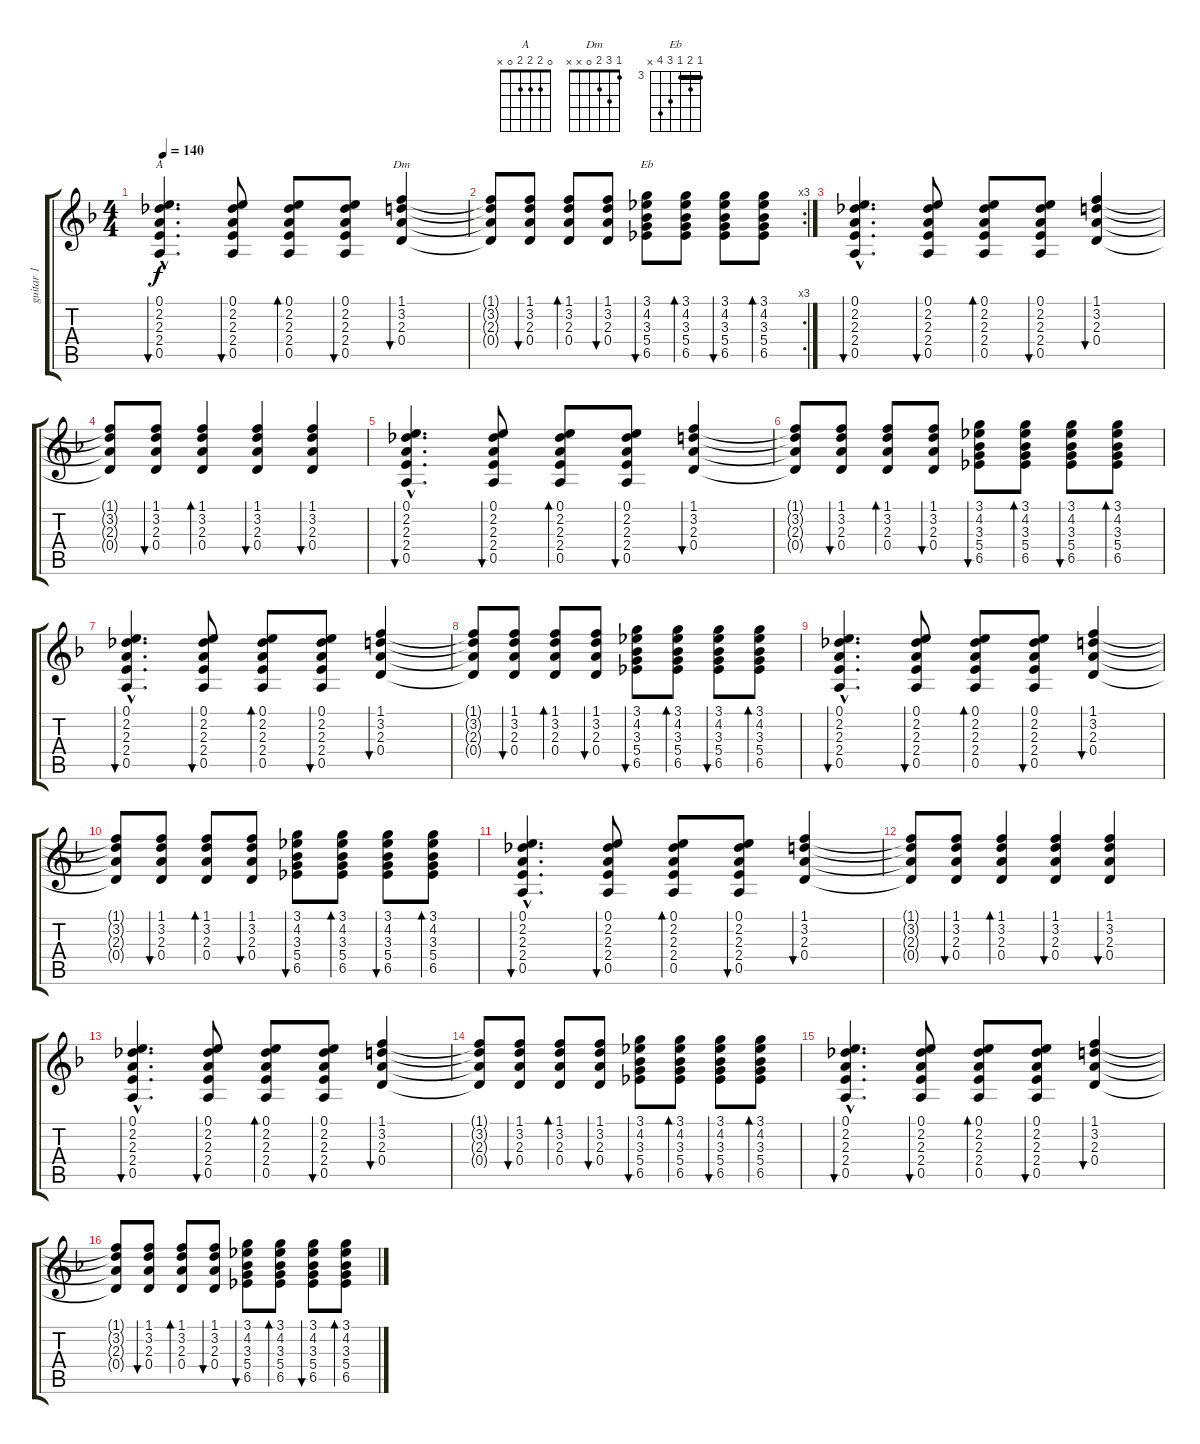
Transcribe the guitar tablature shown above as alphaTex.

\track ("guitar 1" "guitar 1") {instrument acousticguitarsteel}
\staff {score tabs}
\tuning (E4 B3 G3 D3 A2 E2) {hide}
\chord ("A" 0 2 2 2 0 x)
\chord ("Dm" 1 3 2 0 x x)
\chord ("Eb" 3 4 3 5 6 x) {firstfret 3 barre 3}
\ts (4 4)
\tempo 140
\clef g2
\ks dminor
(0.1{hac} 2.2{hac} 2.3{hac} 2.4{hac} 0.5{hac}).4{d bu 60 ch "A" dy f instrument acousticguitarsteel} (0.1 2.2 2.3 2.4 0.5).8{bu 60} (0.1 2.2 2.3 2.4 0.5).8{bd 60} (0.1 2.2 2.3 2.4 0.5).8{bu 60} (1.1 3.2 2.3 0.4).4{bu 60 ch "Dm"} |
\rc 3
(1.1{t} 3.2{t} 2.3{t} 0.4{t}).8 (1.1 3.2 2.3 0.4).8{bu 60} (1.1 3.2 2.3 0.4).8{bd 60} (1.1 3.2 2.3 0.4).8{bu 60} (3.1 4.2 3.3 5.4 6.5).8{bu 60 ch "Eb"} (3.1 4.2 3.3 5.4 6.5).8{bd 60} (3.1 4.2 3.3 5.4 6.5).8{bu 60} (3.1 4.2 3.3 5.4 6.5).8{bd 60} |
(0.1{hac} 2.2{hac} 2.3{hac} 2.4{hac} 0.5{hac}).4{d bu 60} (0.1 2.2 2.3 2.4 0.5).8{bu 60} (0.1 2.2 2.3 2.4 0.5).8{bd 60} (0.1 2.2 2.3 2.4 0.5).8{bu 60} (1.1 3.2 2.3 0.4).4{bu 60} |
(1.1{t} 3.2{t} 2.3{t} 0.4{t}).8 (1.1 3.2 2.3 0.4).8{bu 60} (1.1 3.2 2.3 0.4).4{bd 60} (1.1 3.2 2.3 0.4).4{bu 60} (1.1 3.2 2.3 0.4).4{bu 60} |
(0.1{hac} 2.2{hac} 2.3{hac} 2.4{hac} 0.5{hac}).4{d bu 60} (0.1 2.2 2.3 2.4 0.5).8{bu 60} (0.1 2.2 2.3 2.4 0.5).8{bd 60} (0.1 2.2 2.3 2.4 0.5).8{bu 60} (1.1 3.2 2.3 0.4).4{bu 60} |
(1.1{t} 3.2{t} 2.3{t} 0.4{t}).8 (1.1 3.2 2.3 0.4).8{bu 60} (1.1 3.2 2.3 0.4).8{bd 60} (1.1 3.2 2.3 0.4).8{bu 60} (3.1 4.2 3.3 5.4 6.5).8{bu 60} (3.1 4.2 3.3 5.4 6.5).8{bd 60} (3.1 4.2 3.3 5.4 6.5).8{bu 60} (3.1 4.2 3.3 5.4 6.5).8{bd 60} |
(0.1{hac} 2.2{hac} 2.3{hac} 2.4{hac} 0.5{hac}).4{d bu 60} (0.1 2.2 2.3 2.4 0.5).8{bu 60} (0.1 2.2 2.3 2.4 0.5).8{bd 60} (0.1 2.2 2.3 2.4 0.5).8{bu 60} (1.1 3.2 2.3 0.4).4{bu 60} |
(1.1{t} 3.2{t} 2.3{t} 0.4{t}).8 (1.1 3.2 2.3 0.4).8{bu 60} (1.1 3.2 2.3 0.4).8{bd 60} (1.1 3.2 2.3 0.4).8{bu 60} (3.1 4.2 3.3 5.4 6.5).8{bu 60} (3.1 4.2 3.3 5.4 6.5).8{bd 60} (3.1 4.2 3.3 5.4 6.5).8{bu 60} (3.1 4.2 3.3 5.4 6.5).8{bd 60} |
(0.1{hac} 2.2{hac} 2.3{hac} 2.4{hac} 0.5{hac}).4{d bu 60} (0.1 2.2 2.3 2.4 0.5).8{bu 60} (0.1 2.2 2.3 2.4 0.5).8{bd 60} (0.1 2.2 2.3 2.4 0.5).8{bu 60} (1.1 3.2 2.3 0.4).4{bu 60} |
(1.1{t} 3.2{t} 2.3{t} 0.4{t}).8 (1.1 3.2 2.3 0.4).8{bu 60} (1.1 3.2 2.3 0.4).8{bd 60} (1.1 3.2 2.3 0.4).8{bu 60} (3.1 4.2 3.3 5.4 6.5).8{bu 60} (3.1 4.2 3.3 5.4 6.5).8{bd 60} (3.1 4.2 3.3 5.4 6.5).8{bu 60} (3.1 4.2 3.3 5.4 6.5).8{bd 60} |
(0.1{hac} 2.2{hac} 2.3{hac} 2.4{hac} 0.5{hac}).4{d bu 60} (0.1 2.2 2.3 2.4 0.5).8{bu 60} (0.1 2.2 2.3 2.4 0.5).8{bd 60} (0.1 2.2 2.3 2.4 0.5).8{bu 60} (1.1 3.2 2.3 0.4).4{bu 60} |
(1.1{t} 3.2{t} 2.3{t} 0.4{t}).8 (1.1 3.2 2.3 0.4).8{bu 60} (1.1 3.2 2.3 0.4).4{bd 60} (1.1 3.2 2.3 0.4).4{bu 60} (1.1 3.2 2.3 0.4).4{bu 60} |
(0.1{hac} 2.2{hac} 2.3{hac} 2.4{hac} 0.5{hac}).4{d bu 60} (0.1 2.2 2.3 2.4 0.5).8{bu 60} (0.1 2.2 2.3 2.4 0.5).8{bd 60} (0.1 2.2 2.3 2.4 0.5).8{bu 60} (1.1 3.2 2.3 0.4).4{bu 60} |
(1.1{t} 3.2{t} 2.3{t} 0.4{t}).8 (1.1 3.2 2.3 0.4).8{bu 60} (1.1 3.2 2.3 0.4).8{bd 60} (1.1 3.2 2.3 0.4).8{bu 60} (3.1 4.2 3.3 5.4 6.5).8{bu 60} (3.1 4.2 3.3 5.4 6.5).8{bd 60} (3.1 4.2 3.3 5.4 6.5).8{bu 60} (3.1 4.2 3.3 5.4 6.5).8{bd 60} |
(0.1{hac} 2.2{hac} 2.3{hac} 2.4{hac} 0.5{hac}).4{d bu 60} (0.1 2.2 2.3 2.4 0.5).8{bu 60} (0.1 2.2 2.3 2.4 0.5).8{bd 60} (0.1 2.2 2.3 2.4 0.5).8{bu 60} (1.1 3.2 2.3 0.4).4{bu 60} |
(1.1{t} 3.2{t} 2.3{t} 0.4{t}).8 (1.1 3.2 2.3 0.4).8{bu 60} (1.1 3.2 2.3 0.4).8{bd 60} (1.1 3.2 2.3 0.4).8{bu 60} (3.1 4.2 3.3 5.4 6.5).8{bu 60} (3.1 4.2 3.3 5.4 6.5).8{bd 60} (3.1 4.2 3.3 5.4 6.5).8{bu 60} (3.1 4.2 3.3 5.4 6.5).8{bd 60}
